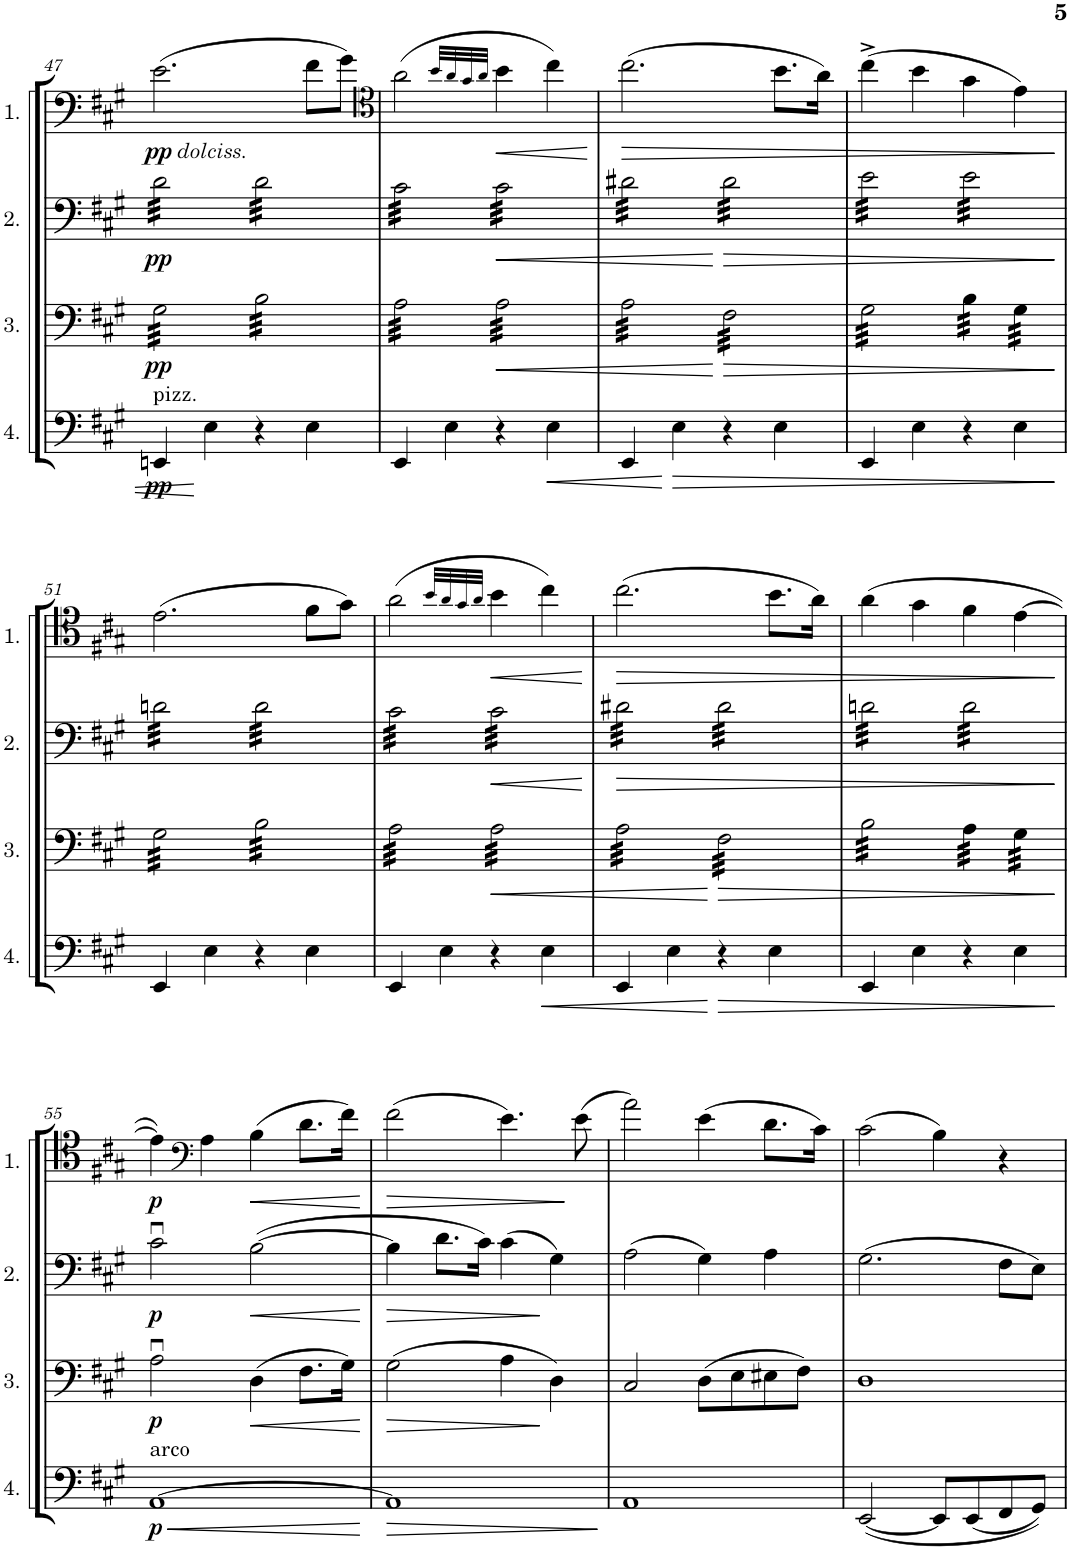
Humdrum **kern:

**kern	**dynam	**kern	**dynam	**kern	**dynam	**kern	**dynam
*part4	*part4	*part3	*part3	*part2	*part2	*part1	*part1
*staff4	*staff4	*staff3	*staff3	*staff2	*staff2	*staff1	*staff1
*I"Cello 4	*	*I"Cello 3	*	*I"Cello 2	*	*I"Cello 1	*
!!LO:PB:g=z
*clefF4	*	*clefF4	*	*clefF4	*	*clefF4	*
*k[f#c#g#]	*	*k[f#c#g#]	*	*k[f#c#g#]	*	*k[f#c#g#]	*
*M4/4	*	*M4/4	*	*M4/4	*	*M4/4	*
*met(c)	*	*met(c)	*	*met(c)	*	*met(c)	*
=47	=47	=47	=47	=47	=47	=47	=47
!LO:TX:a:t=pizz.	!	!	!	!	!	!	!
!	!LO:DY:b	!	!LO:DY:b	!	!LO:DY:b	!	!LO:DY:b
!	!	!	!	!	!	!	!LO:DY:n=1:b
*	*	*tremolo	*	*	*	*	*
*	*	*	*	*tremolo	*	*	*
4EEn/	pp	32G#\LLL	pp	32d\LLL	pp	(2.e\	pp other-dynamics
.	.	32G#\	.	32d\	.	.	.
.	.	32G#\	.	32d\	.	.	.
.	.	32G#\	.	32d\	.	.	.
.	.	32G#\	.	32d\	.	.	.
.	.	32G#\	.	32d\	.	.	.
.	.	32G#\	.	32d\	.	.	.
.	.	32G#\	.	32d\	.	.	.
4E\	.	32G#\	.	32d\	.	.	.
.	.	32G#\	.	32d\	.	.	.
.	.	32G#\	.	32d\	.	.	.
.	.	32G#\	.	32d\	.	.	.
.	.	32G#\	.	32d\	.	.	.
.	.	32G#\	.	32d\	.	.	.
.	.	32G#\	.	32d\	.	.	.
.	.	32G#\JJJ	.	32d\JJJ	.	.	.
4r	.	32B\LLL	.	32d\LLL	.	.	.
.	.	32B\	.	32d\	.	.	.
.	.	32B\	.	32d\	.	.	.
.	.	32B\	.	32d\	.	.	.
.	.	32B\	.	32d\	.	.	.
.	.	32B\	.	32d\	.	.	.
.	.	32B\	.	32d\	.	.	.
.	.	32B\	.	32d\	.	.	.
4E\	.	32B\	.	32d\	.	8f#\L	.
.	.	32B\	.	32d\	.	.	.
.	.	32B\	.	32d\	.	.	.
.	.	32B\	.	32d\	.	.	.
.	.	32B\	.	32d\	.	8g#\J)	.
.	.	32B\	.	32d\	.	.	.
.	.	32B\	.	32d\	.	.	.
.	.	32B\JJJ	.	32d\JJJ	.	.	.
=48	=48	=48	=48	=48	=48	=48	=48
*	*	*	*	*	*	*clefC4	*
4EE/	.	32A\LLL	.	32c#\LLL	.	(2a\	.
.	.	32A\	.	32c#\	.	.	.
.	.	32A\	.	32c#\	.	.	.
.	.	32A\	.	32c#\	.	.	.
.	.	32A\	.	32c#\	.	.	.
.	.	32A\	.	32c#\	.	.	.
.	.	32A\	.	32c#\	.	.	.
.	.	32A\	.	32c#\	.	.	.
4E\	.	32A\	.	32c#\	.	.	.
.	.	32A\	.	32c#\	.	.	.
.	.	32A\	.	32c#\	.	.	.
.	.	32A\	.	32c#\	.	.	.
.	.	32A\	.	32c#\	.	.	.
.	.	32A\	.	32c#\	.	.	.
.	.	32A\	.	32c#\	.	.	.
.	.	32A\JJJ	.	32c#\JJJ	.	.	.
.	.	.	.	.	.	32qb/LLL	.
.	.	.	.	.	.	32qa/	.
.	.	.	.	.	.	32qg#/	.
.	.	.	.	.	.	32qa/JJJ	.
!	!	!	!LO:HP:b	!	!LO:HP:b	!	!
4r	.	32A\LLL	<	32c#\LLL	<	4b\	.
.	.	32A\	.	32c#\	.	.	.
.	.	32A\	.	32c#\	.	.	.
.	.	32A\	.	32c#\	.	.	.
.	.	32A\	.	32c#\	.	.	.
.	.	32A\	.	32c#\	.	.	.
.	.	32A\	.	32c#\	.	.	.
.	.	32A\	.	32c#\	.	.	.
!	!LO:HP:b	!	!	!	!	!	!
4E\	<	32A\	.	32c#\	.	4cc#\)	.
.	.	32A\	.	32c#\	.	.	.
.	.	32A\	.	32c#\	.	.	.
.	.	32A\	.	32c#\	.	.	.
.	.	32A\	.	32c#\	.	.	.
.	.	32A\	.	32c#\	.	.	.
.	.	32A\	.	32c#\	.	.	.
.	.	32A\JJJ	.	32c#\JJJ	.	.	.
=49	=49	=49	=49	=49	=49	=49	=49
!	!	!	!	!	!	!	!LO:HP:b
4EE/	.	32A\LLL	.	32d#X\LLL	.	(2.cc#\	>
.	.	32A\	.	32d#X\	.	.	.
.	.	32A\	.	32d#X\	.	.	.
.	.	32A\	.	32d#X\	.	.	.
.	.	32A\	.	32d#X\	.	.	.
.	.	32A\	.	32d#X\	.	.	.
.	.	32A\	.	32d#X\	.	.	.
.	.	32A\	.	32d#X\	.	.	.
!	!LO:HP:n=1:b	!	!	!	!	!	!
4E\	[ >	32A\	.	32d#X\	.	.	.
.	.	32A\	.	32d#X\	.	.	.
.	.	32A\	.	32d#X\	.	.	.
.	.	32A\	.	32d#X\	.	.	.
.	.	32A\	.	32d#X\	.	.	.
.	.	32A\	.	32d#X\	.	.	.
.	.	32A\	.	32d#X\	.	.	.
.	.	32A\JJJ	.	32d#X\JJJ	.	.	.
!	!	!	!LO:HP:n=1:b	!	!LO:HP:n=1:b	!	!
4r	.	32F#\LLL	[ >	32d#\LLL	[ >	.	.
.	.	32F#\	.	32d#\	.	.	.
.	.	32F#\	.	32d#\	.	.	.
.	.	32F#\	.	32d#\	.	.	.
.	.	32F#\	.	32d#\	.	.	.
.	.	32F#\	.	32d#\	.	.	.
.	.	32F#\	.	32d#\	.	.	.
.	.	32F#\	.	32d#\	.	.	.
4E\	.	32F#\	.	32d#\	.	8.b\L	.
.	.	32F#\	.	32d#\	.	.	.
.	.	32F#\	.	32d#\	.	.	.
.	.	32F#\	.	32d#\	.	.	.
.	.	32F#\	.	32d#\	.	.	.
.	.	32F#\	.	32d#\	.	.	.
.	.	32F#\	.	32d#\	.	16a\Jk)	.
.	.	32F#\JJJ	.	32d#\JJJ	.	.	.
=50	=50	=50	=50	=50	=50	=50	=50
4EE/	.	32G#\LLL	.	32e\LLL	.	(4cc#^\	.
.	.	32G#\	.	32e\	.	.	.
.	.	32G#\	.	32e\	.	.	.
.	.	32G#\	.	32e\	.	.	.
.	.	32G#\	.	32e\	.	.	.
.	.	32G#\	.	32e\	.	.	.
.	.	32G#\	.	32e\	.	.	.
.	.	32G#\	.	32e\	.	.	.
4E\	.	32G#\	.	32e\	.	4b\	.
.	.	32G#\	.	32e\	.	.	.
.	.	32G#\	.	32e\	.	.	.
.	.	32G#\	.	32e\	.	.	.
.	.	32G#\	.	32e\	.	.	.
.	.	32G#\	.	32e\	.	.	.
.	.	32G#\	.	32e\	.	.	.
.	.	32G#\JJJ	.	32e\JJJ	.	.	.
4r	.	32B\LLL	.	32e\LLL	.	4g#\	.
.	.	32B\	.	32e\	.	.	.
.	.	32B\	.	32e\	.	.	.
.	.	32B\	.	32e\	.	.	.
.	.	32B\	.	32e\	.	.	.
.	.	32B\	.	32e\	.	.	.
.	.	32B\	.	32e\	.	.	.
.	.	32B\JJJ	.	32e\	.	.	.
4E\	.	32G#\LLL	.	32e\	.	4e\)	.
.	.	32G#\	.	32e\	.	.	.
.	.	32G#\	.	32e\	.	.	.
.	.	32G#\	.	32e\	.	.	.
.	.	32G#\	.	32e\	.	.	.
.	.	32G#\	.	32e\	.	.	.
.	.	32G#\	.	32e\	.	.	.
.	.	32G#\JJJ	.	32e\JJJ	.	.	.
.	]	.	]	.	]	.	]
!!LO:LB:g=z
=51	=51	=51	=51	=51	=51	=51	=51
4EE/	.	32G#\LLL	.	32dn\LLL	.	(2.e\	.
.	.	32G#\	.	32dn\	.	.	.
.	.	32G#\	.	32dn\	.	.	.
.	.	32G#\	.	32dn\	.	.	.
.	.	32G#\	.	32dn\	.	.	.
.	.	32G#\	.	32dn\	.	.	.
.	.	32G#\	.	32dn\	.	.	.
.	.	32G#\	.	32dn\	.	.	.
4E\	.	32G#\	.	32dn\	.	.	.
.	.	32G#\	.	32dn\	.	.	.
.	.	32G#\	.	32dn\	.	.	.
.	.	32G#\	.	32dn\	.	.	.
.	.	32G#\	.	32dn\	.	.	.
.	.	32G#\	.	32dn\	.	.	.
.	.	32G#\	.	32dn\	.	.	.
.	.	32G#\JJJ	.	32dn\JJJ	.	.	.
4r	.	32B\LLL	.	32d\LLL	.	.	.
.	.	32B\	.	32d\	.	.	.
.	.	32B\	.	32d\	.	.	.
.	.	32B\	.	32d\	.	.	.
.	.	32B\	.	32d\	.	.	.
.	.	32B\	.	32d\	.	.	.
.	.	32B\	.	32d\	.	.	.
.	.	32B\	.	32d\	.	.	.
4E\	.	32B\	.	32d\	.	8f#\L	.
.	.	32B\	.	32d\	.	.	.
.	.	32B\	.	32d\	.	.	.
.	.	32B\	.	32d\	.	.	.
.	.	32B\	.	32d\	.	8g#\J)	.
.	.	32B\	.	32d\	.	.	.
.	.	32B\	.	32d\	.	.	.
.	.	32B\JJJ	.	32d\JJJ	.	.	.
=52	=52	=52	=52	=52	=52	=52	=52
4EE/	.	32A\LLL	.	32c#\LLL	.	(2a\	.
.	.	32A\	.	32c#\	.	.	.
.	.	32A\	.	32c#\	.	.	.
.	.	32A\	.	32c#\	.	.	.
.	.	32A\	.	32c#\	.	.	.
.	.	32A\	.	32c#\	.	.	.
.	.	32A\	.	32c#\	.	.	.
.	.	32A\	.	32c#\	.	.	.
4E\	.	32A\	.	32c#\	.	.	.
.	.	32A\	.	32c#\	.	.	.
.	.	32A\	.	32c#\	.	.	.
.	.	32A\	.	32c#\	.	.	.
.	.	32A\	.	32c#\	.	.	.
.	.	32A\	.	32c#\	.	.	.
.	.	32A\	.	32c#\	.	.	.
.	.	32A\JJJ	.	32c#\JJJ	.	.	.
.	.	.	.	.	.	32qb/LLL	.
.	.	.	.	.	.	32qa/	.
.	.	.	.	.	.	32qg#/	.
.	.	.	.	.	.	32qa/JJJ	.
!	!	!	!LO:HP:b	!	!LO:HP:b	!	!
4r	.	32A\LLL	<	32c#\LLL	<	4b\	.
.	.	32A\	.	32c#\	.	.	.
.	.	32A\	.	32c#\	.	.	.
.	.	32A\	.	32c#\	.	.	.
.	.	32A\	.	32c#\	.	.	.
.	.	32A\	.	32c#\	.	.	.
.	.	32A\	.	32c#\	.	.	.
.	.	32A\	.	32c#\	.	.	.
!	!LO:HP:b	!	!	!	!	!	!
4E\	<	32A\	.	32c#\	.	4cc#\)	.
.	.	32A\	.	32c#\	.	.	.
.	.	32A\	.	32c#\	.	.	.
.	.	32A\	.	32c#\	.	.	.
.	.	32A\	.	32c#\	.	.	.
.	.	32A\	.	32c#\	.	.	.
.	.	32A\	.	32c#\	.	.	.
.	.	32A\JJJ	.	32c#\JJJ	.	.	.
.	.	.	.	.	[	.	.
=53	=53	=53	=53	=53	=53	=53	=53
!	!	!	!	!	!LO:HP:b	!	!LO:HP:b
4EE/	.	32A\LLL	.	32d#X\LLL	>	(2.cc#\	>
.	.	32A\	.	32d#X\	.	.	.
.	.	32A\	.	32d#X\	.	.	.
.	.	32A\	.	32d#X\	.	.	.
.	.	32A\	.	32d#X\	.	.	.
.	.	32A\	.	32d#X\	.	.	.
.	.	32A\	.	32d#X\	.	.	.
.	.	32A\	.	32d#X\	.	.	.
4E\	.	32A\	.	32d#X\	.	.	.
.	.	32A\	.	32d#X\	.	.	.
.	.	32A\	.	32d#X\	.	.	.
.	.	32A\	.	32d#X\	.	.	.
.	.	32A\	.	32d#X\	.	.	.
.	.	32A\	.	32d#X\	.	.	.
.	.	32A\	.	32d#X\	.	.	.
.	.	32A\JJJ	.	32d#X\JJJ	.	.	.
!	!LO:HP:n=1:b	!	!LO:HP:n=1:b	!	!	!	!
4r	[ >	32F#\LLL	[ >	32d#\LLL	.	.	.
.	.	32F#\	.	32d#\	.	.	.
.	.	32F#\	.	32d#\	.	.	.
.	.	32F#\	.	32d#\	.	.	.
.	.	32F#\	.	32d#\	.	.	.
.	.	32F#\	.	32d#\	.	.	.
.	.	32F#\	.	32d#\	.	.	.
.	.	32F#\	.	32d#\	.	.	.
4E\	.	32F#\	.	32d#\	.	8.b\L	.
.	.	32F#\	.	32d#\	.	.	.
.	.	32F#\	.	32d#\	.	.	.
.	.	32F#\	.	32d#\	.	.	.
.	.	32F#\	.	32d#\	.	.	.
.	.	32F#\	.	32d#\	.	.	.
.	.	32F#\	.	32d#\	.	16a\Jk)	.
.	.	32F#\JJJ	.	32d#\JJJ	.	.	.
=54	=54	=54	=54	=54	=54	=54	=54
4EE/	.	32B\LLL	.	32dn\LLL	.	(4a\	.
.	.	32B\	.	32dn\	.	.	.
.	.	32B\	.	32dn\	.	.	.
.	.	32B\	.	32dn\	.	.	.
.	.	32B\	.	32dn\	.	.	.
.	.	32B\	.	32dn\	.	.	.
.	.	32B\	.	32dn\	.	.	.
.	.	32B\	.	32dn\	.	.	.
4E\	.	32B\	.	32dn\	.	4g#\	.
.	.	32B\	.	32dn\	.	.	.
.	.	32B\	.	32dn\	.	.	.
.	.	32B\	.	32dn\	.	.	.
.	.	32B\	.	32dn\	.	.	.
.	.	32B\	.	32dn\	.	.	.
.	.	32B\	.	32dn\	.	.	.
.	.	32B\JJJ	.	32dn\JJJ	.	.	.
4r	.	32A\LLL	.	32d\LLL	.	4f#\	.
.	.	32A\	.	32d\	.	.	.
.	.	32A\	.	32d\	.	.	.
.	.	32A\	.	32d\	.	.	.
.	.	32A\	.	32d\	.	.	.
.	.	32A\	.	32d\	.	.	.
.	.	32A\	.	32d\	.	.	.
.	.	32A\JJJ	.	32d\	.	.	.
4E\	.	32G#\LLL	.	32d\	.	[4e\	.
.	.	32G#\	.	32d\	.	.	.
.	.	32G#\	.	32d\	.	.	.
.	.	32G#\	.	32d\	.	.	.
.	.	32G#\	.	32d\	.	.	.
.	.	32G#\	.	32d\	.	.	.
.	.	32G#\	.	32d\	.	.	.
.	.	32G#\JJJ	.	32d\JJJ	.	.	.
*	*	*	*	*Xtremolo	*	*	*
*	*	*Xtremolo	*	*	*	*	*
.	]	.	]	.	]	.	]
!!LO:LB:g=z
=55	=55	=55	=55	=55	=55	=55	=55
!LO:TX:a:t=arco	!	!	!	!	!	!	!
!	!LO:HP:b	!	!	!	!	!	!
!	!LO:DY:n=1:b	!	!LO:DY:b	!	!LO:DY:b	!	!LO:DY:b
[>1AA	< p	2Au\	p	2c#u\	p	4e\])	p
*	*	*	*	*	*	*clefF4	*
.	.	.	.	.	.	4A\	.
!	!	!	!LO:HP:b	!	!LO:HP:b	!	!LO:HP:b
.	.	(4D\	<	([2B\	<	(4B\	<
.	.	8.F#\L	.	.	.	8.d\L	.
.	.	16G#\Jk)	.	.	.	16f#\Jk)	.
.	[	.	[	.	[	.	[
=56	=56	=56	=56	=56	=56	=56	=56
!	!LO:HP:b	!	!LO:HP:b	!	!LO:HP:b	!	!LO:HP:b
1AA]	>	(2G#\	>	4B\]	>	(2f#\	>
.	.	.	.	8.d\L	.	.	.
.	.	.	.	16c#\Jk)	.	.	.
.	.	4A\	.	(4c#\	.	4.e\)	.
.	.	4D\)	]	4G#\)	]	.	.
.	.	.	.	.	.	(8e\	]
.	]	.	.	.	.	.	.
=57	=57	=57	=57	=57	=57	=57	=57
1AA	.	2C#/	.	(2A\	.	2a\)	.
.	.	(8D\L	.	4G#\)	.	(4e\	.
.	.	8E\	.	.	.	.	.
.	.	8E#X\	.	4A\	.	8.d\L	.
.	.	8F#\J)	.	.	.	.	.
.	.	.	.	.	.	16c#\Jk)	.
=58	=58	=58	=58	=58	=58	=58	=58
([2EE/	.	1D	.	(2.G#\	.	(2c#\	.
8EE/L]	.	.	.	.	.	4B\)	.
(8EE/	.	.	.	.	.	.	.
8FF#/	.	.	.	8F#\L	.	4r	.
8GG#/J))	.	.	.	8E\J)	.	.	.
=	=	=	=	=	=	=	=
*-	*-	*-	*-	*-	*-	*-	*-
